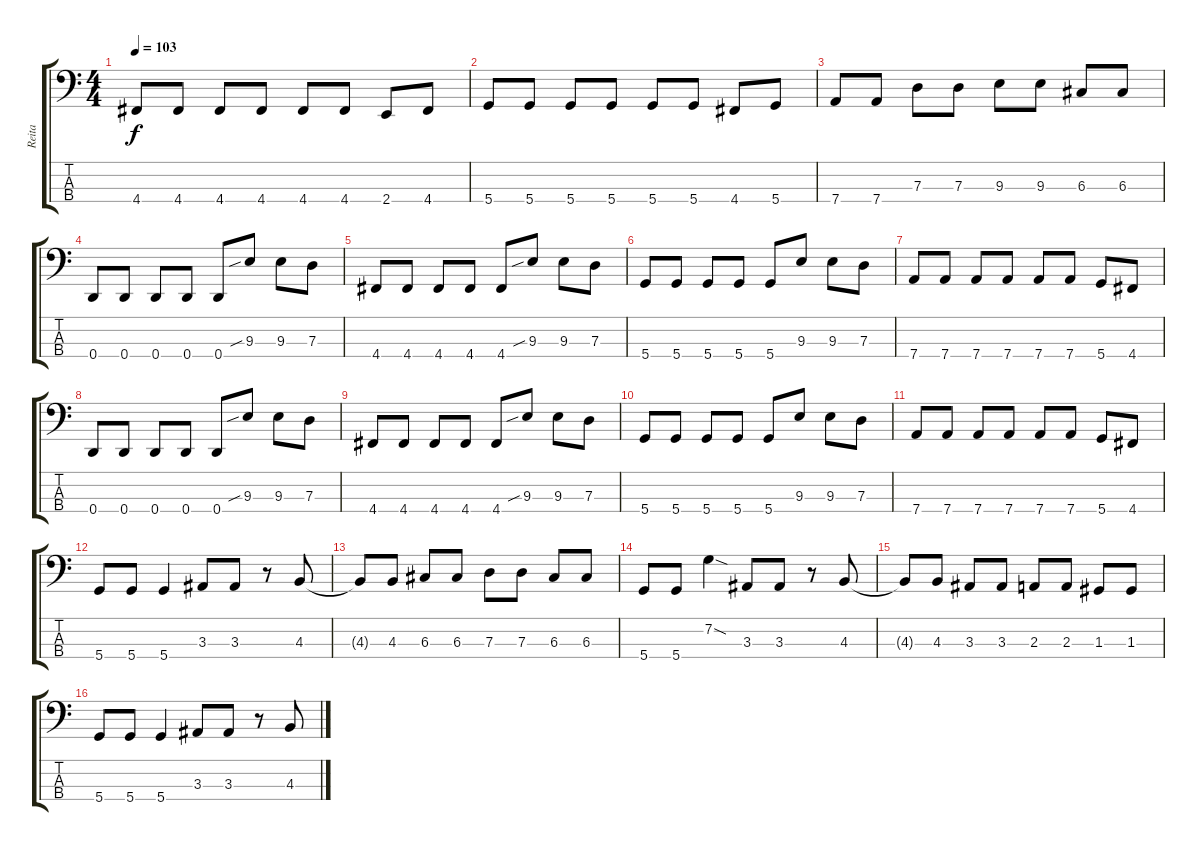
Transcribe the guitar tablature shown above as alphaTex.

\track ("Reita" "Reita") {instrument electricbassfinger}
\staff {score tabs}
\tuning (F2 C2 G1 D1) {hide}
\ts (4 4)
\tempo 103
\clef f4
\ks c
4.4.8{dy f} 4.4.8 4.4.8 4.4.8 4.4.8 4.4.8 2.4.8 4.4.8 |
5.4.8 5.4.8 5.4.8 5.4.8 5.4.8 5.4.8 4.4.8 5.4.8 |
7.4.8 7.4.8 7.3.8 7.3.8 9.3.8 9.3.8 6.3.8 6.3.8 |
0.4.8 0.4.8 0.4.8 0.4.8 0.4.8 9.3{sib}.8 9.3.8 7.3.8 |
4.4.8 4.4.8 4.4.8 4.4.8 4.4.8 9.3{sib}.8 9.3.8 7.3.8 |
5.4.8 5.4.8 5.4.8 5.4.8 5.4.8 9.3.8 9.3.8 7.3.8 |
7.4.8 7.4.8 7.4.8 7.4.8 7.4.8 7.4.8 5.4.8 4.4.8 |
0.4.8 0.4.8 0.4.8 0.4.8 0.4.8 9.3{sib}.8 9.3.8 7.3.8 |
4.4.8 4.4.8 4.4.8 4.4.8 4.4.8 9.3{sib}.8 9.3.8 7.3.8 |
5.4.8 5.4.8 5.4.8 5.4.8 5.4.8 9.3.8 9.3.8 7.3.8 |
7.4.8 7.4.8 7.4.8 7.4.8 7.4.8 7.4.8 5.4.8 4.4.8 |
5.4.8 5.4.8 5.4.4 3.3.8 3.3.8 r.8 4.3.8 |
4.3{t}.8 4.3.8 6.3.8 6.3.8 7.3.8 7.3.8 6.3.8 6.3.8 |
5.4.8 5.4.8 7.2{sod}.4 3.3.8 3.3.8 r.8 4.3.8 |
4.3{t}.8 4.3.8 3.3.8 3.3.8 2.3.8 2.3.8 1.3.8 1.3.8 |
5.4.8 5.4.8 5.4.4 3.3.8 3.3.8 r.8 4.3.8
